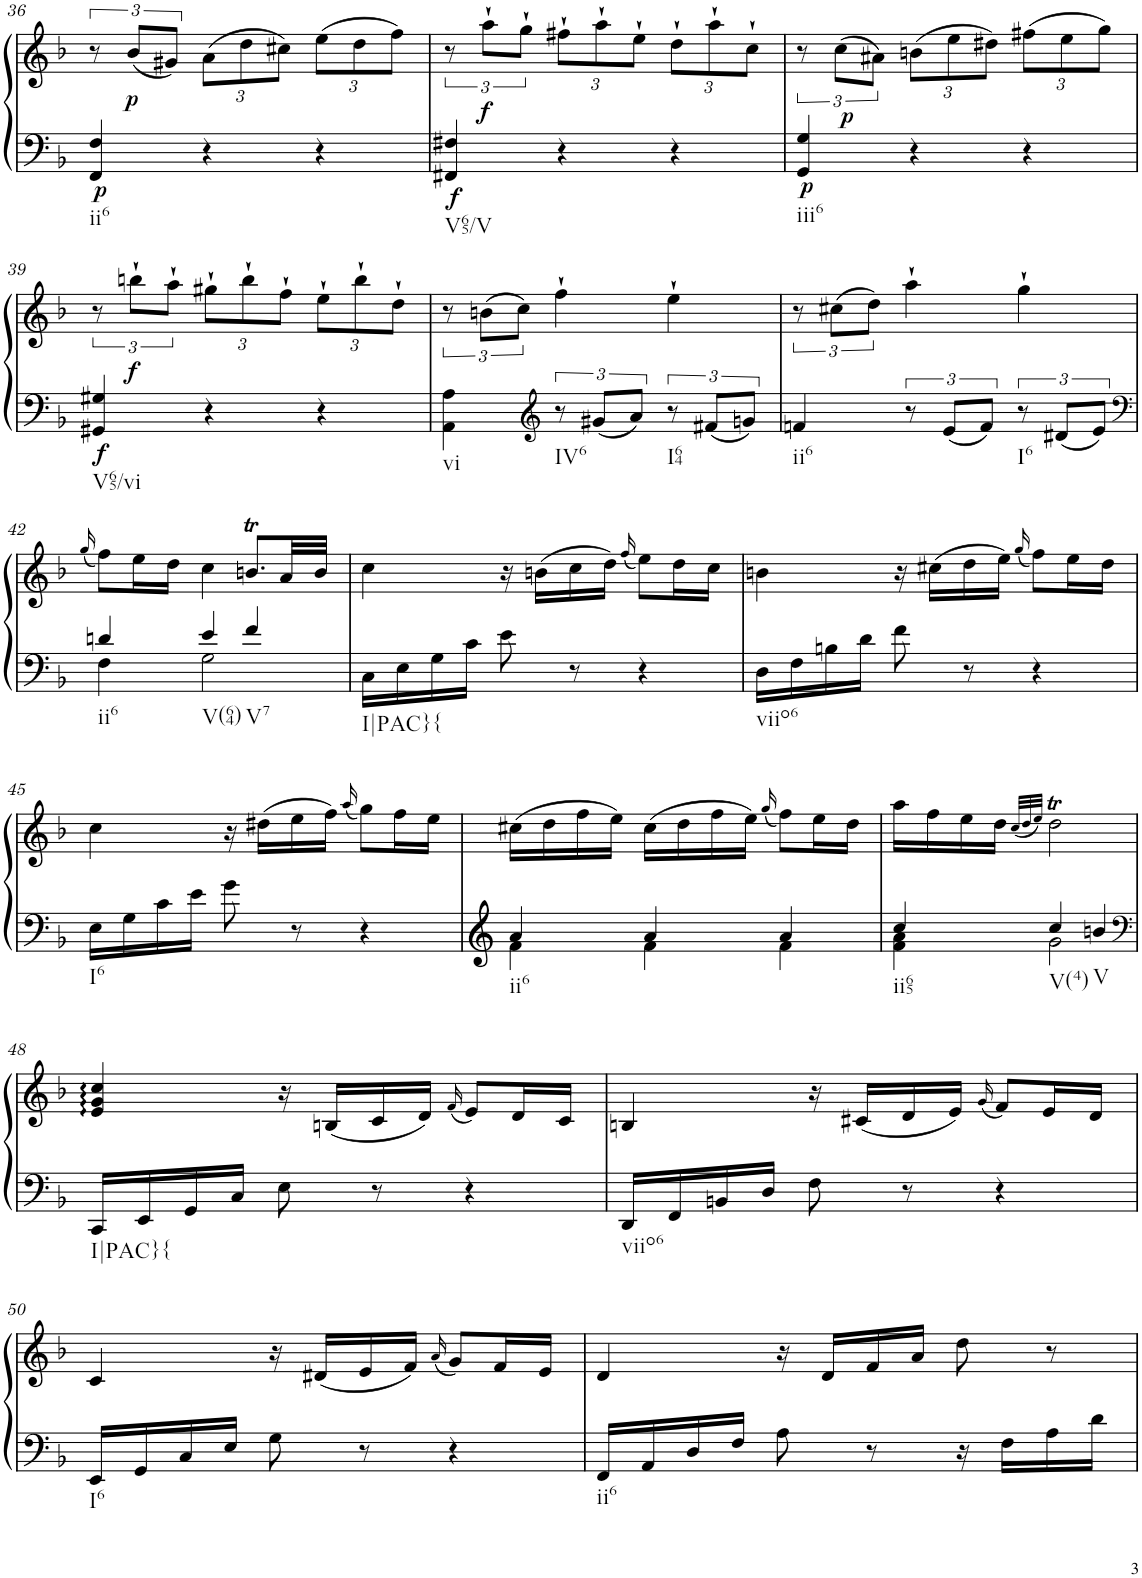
**kern	**kern	**dynam
*part1	*part1	*part1
*staff2	*staff1	*staff1/2
*I"Klavier linke Hand	*	*
!!LO:PB:g=z
*clefF4	*clefG2	*
*k[b-]	*k[b-]	*
*M3/4	*M3/4	*
=36	=36	=36
!LO:TX:b:t=ii6	!	!
!	!	!LO:DY:b=2
4FF/ 4F/	12r	p
!	!	!LO:DY:b
.	(12b-/L	p
.	12g#X/J)	.
*	*Xbrackettup	*
4r	(12a\L	.
.	12dd\	.
.	12cc#X\J)	.
4r	(12ee\L	.
.	12dd\	.
.	12ff\J)	.
=37	=37	=37
*	*brackettup	*
!LO:TX:b:t=V65/V	!	!
!	!	!LO:DY:b=2
4FF#X/ 4F#X/	12r	f
!	!	!LO:DY:b
.	12aa`\L	f
.	12gg`\J	.
*	*Xbrackettup	*
4r	12ff#X`\L	.
.	12aa`\	.
.	12ee`\J	.
4r	12dd`\L	.
.	12aa`\	.
.	12cc`\J	.
=38	=38	=38
*	*brackettup	*
!LO:TX:b:t=iii6	!	!
!	!	!LO:DY:b=2
4GG/ 4G/	12r	p
!	!	!LO:DY:b
.	(12cc\L	p
.	12a#X\J)	.
*	*Xbrackettup	*
4r	(12bn\L	.
.	12ee\	.
.	12dd#X\J)	.
4r	(12ff#X\L	.
.	12ee\	.
.	12gg\J)	.
!!LO:LB:g=z
=39	=39	=39
*	*brackettup	*
!LO:TX:b:t=V65/vi	!	!
!	!	!LO:DY:b=2
4GG#X/ 4G#X/	12r	f
!	!	!LO:DY:b
.	12bbn`\L	f
.	12aa`\J	.
*	*Xbrackettup	*
4r	12gg#X`\L	.
.	12bb`\	.
.	12ff`\J	.
4r	12ee`\L	.
.	12bb`\	.
.	12dd`\J	.
=40	=40	=40
*	*brackettup	*
!LO:TX:b:t=vi	!	!
4AA\ 4A\	12r	.
.	(12bn\L	.
.	12cc\J)	.
*clefG2	*	*
!LO:TX:b:t=IV6	!	!
12r	4ff`\	.
12g#X/L	.	.
12a/J	.	.
!LO:TX:b:t=I64	!	!
12r	4ee`\	.
12f#X/L	.	.
12gn/J	.	.
=41	=41	=41
!LO:TX:b:t=ii6	!	!
4fn/	12r	.
.	(12cc#X\L	.
.	12dd\J)	.
12r	4aa`\	.
12e/L	.	.
12f/J	.	.
!LO:TX:b:t=I6	!	!
12r	4gg`\	.
12d#X/L	.	.
12e/J	.	.
!!LO:LB:g=z
=42	=42	=42
*clefF4	*	*
.	(16qgg/	.
*^	*	*
!LO:TX:b:t=ii6	!	!	!
4dn/	4F\	8ff\L)	.
.	.	16ee\L	.
.	.	16dd\JJ	.
!LO:TX:b:t=V(64)	!	!	!
4e/	2G\	4cc\	.
!LO:TX:b:t=V7	!	!	!
4f/	.	8.bnt/L	.
.	.	32a/LL	.
.	.	32b/JJJ	.
*v	*v	*	*
=43	=43	=43
!LO:TX:b:t=I|PAC}{	!	!
16C\LL	4cc\	.
16E\	.	.
16G\	.	.
16c\JJ	.	.
8e\	16r	.
.	(16bn\LL	.
8r	16cc\	.
.	16dd\JJ)	.
.	(16qff/	.
4r	8ee\L)	.
.	16dd\L	.
.	16cc\JJ	.
=44	=44	=44
!LO:TX:b:t=viio6	!	!
16D\LL	4bn\	.
16F\	.	.
16Bn\	.	.
16d\JJ	.	.
8f\	16r	.
.	(16cc#X\LL	.
8r	16dd\	.
.	16ee\JJ)	.
.	(16qgg/	.
4r	8ff\L)	.
.	16ee\L	.
.	16dd\JJ	.
!!LO:LB:g=z
=45	=45	=45
!LO:TX:b:t=I6	!	!
16E\LL	4cc\	.
16G\	.	.
16c\	.	.
16e\JJ	.	.
8g\	16r	.
.	(16dd#X\LL	.
8r	16ee\	.
.	16ff\JJ)	.
.	(16qaa/	.
4r	8gg\L)	.
.	16ff\L	.
.	16ee\JJ	.
=46	=46	=46
*^	*	*
!LO:TX:b:t=ii6	!	!	!
4a/	4f\	(16cc#X\LL	.
.	.	16dd\	.
.	.	16ff\	.
.	.	16ee\JJ)	.
4a/	4f\	(16cc#\LL	.
.	.	16dd\	.
.	.	16ff\	.
.	.	16ee\JJ)	.
.	.	(16qgg/	.
4a/	4f\	8ff\L)	.
.	.	16ee\L	.
.	.	16dd\JJ	.
=47	=47	=47	=47
!LO:TX:b:t=ii65	!	!	!
4cc/	4f\ 4a\	16aa\LL	.
.	.	16ff\	.
.	.	16ee\	.
.	.	16dd\JJ	.
.	.	(32qcc/LLL	.
.	.	32qdd/	.
.	.	32qee/JJJ)	.
!LO:TX:b:t=V(4)	!	!	!
4cc/	2g\	2ddT\	.
!LO:TX:b:t=V	!	!	!
4bn/	.	.	.
*v	*v	*	*
!!LO:LB:g=z
=48	=48	=48
*clefF4	*	*
!LO:TX:b:t=I|PAC}{	!	!
16CC/LL	4e/ 4g/ 4cc/	.
16EE/	.	.
16GG/	.	.
16C/JJ	.	.
8E\	16r	.
.	(16Bn/LL	.
8r	16c/	.
.	16d/JJ)	.
.	(16qf/	.
4r	8e/L)	.
.	16d/L	.
.	16c/JJ	.
=49	=49	=49
!LO:TX:b:t=viio6	!	!
16DD/LL	4Bn/	.
16FF/	.	.
16BBn/	.	.
16D/JJ	.	.
8F\	16r	.
.	(16c#X/LL	.
8r	16d/	.
.	16e/JJ)	.
.	(16qg/	.
4r	8f/L)	.
.	16e/L	.
.	16d/JJ	.
!!LO:LB:g=z
=50	=50	=50
!LO:TX:b:t=I6	!	!
16EE/LL	4c/	.
16GG/	.	.
16C/	.	.
16E/JJ	.	.
8G\	16r	.
.	(16d#X/LL	.
8r	16e/	.
.	16f/JJ)	.
.	(16qa/	.
4r	8g/L)	.
.	16f/L	.
.	16e/JJ	.
=51	=51	=51
!LO:TX:b:t=ii6	!	!
16FF/LL	4d/	.
16AA/	.	.
16D/	.	.
16F/JJ	.	.
8A\	16r	.
.	16d/LL	.
8r	16f/	.
.	16a/JJ	.
16r	8dd\	.
16F\LL	.	.
16A\	8r	.
16d\JJ	.	.
=	=	=
*-	*-	*-
